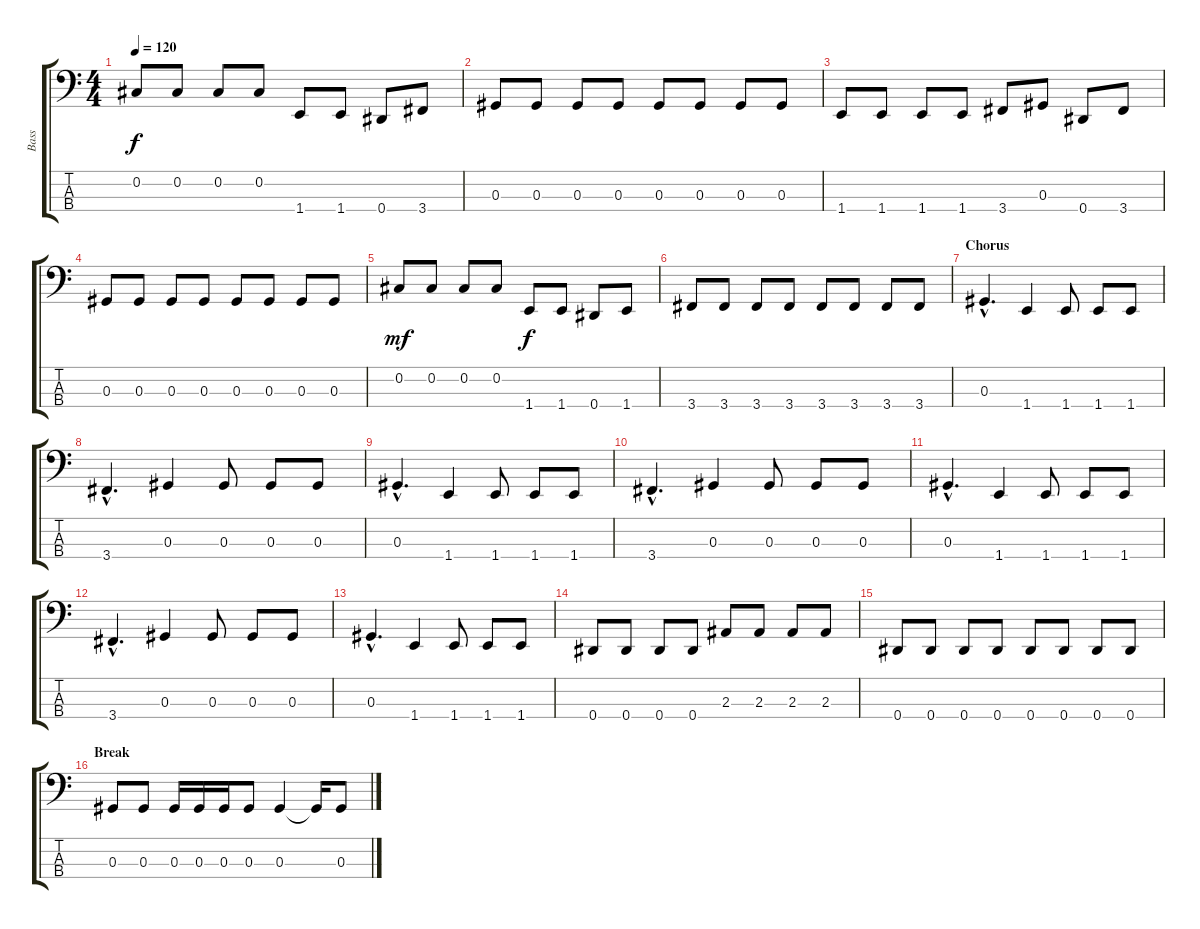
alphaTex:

\track ("Bass" "Bass") {instrument electricbasspick}
\staff {score tabs}
\tuning (Gb2 Db2 Ab1 Eb1) {hide}
\ts (4 4)
\tempo 120
\clef f4
\ks c
0.2.8{dy f} 0.2.8 0.2.8 0.2.8 1.4.8 1.4.8 0.4.8 3.4.8 |
0.3.8 0.3.8 0.3.8 0.3.8 0.3.8 0.3.8 0.3.8 0.3.8 |
1.4.8 1.4.8 1.4.8 1.4.8 3.4.8 0.3.8 0.4.8 3.4.8 |
0.3.8 0.3.8 0.3.8 0.3.8 0.3.8 0.3.8 0.3.8 0.3.8 |
0.2.8{dy mf} 0.2.8 0.2.8 0.2.8 1.4.8{dy f} 1.4.8 0.4.8 1.4.8 |
3.4.8 3.4.8 3.4.8 3.4.8 3.4.8 3.4.8 3.4.8 3.4.8 |
\section ("" "Chorus")
0.3{hac}.4{d} 1.4.4 1.4.8 1.4.8 1.4.8 |
3.4{hac}.4{d} 0.3.4 0.3.8 0.3.8 0.3.8 |
0.3{hac}.4{d} 1.4.4 1.4.8 1.4.8 1.4.8 |
3.4{hac}.4{d} 0.3.4 0.3.8 0.3.8 0.3.8 |
0.3{hac}.4{d} 1.4.4 1.4.8 1.4.8 1.4.8 |
3.4{hac}.4{d} 0.3.4 0.3.8 0.3.8 0.3.8 |
0.3{hac}.4{d} 1.4.4 1.4.8 1.4.8 1.4.8 |
0.4.8 0.4.8 0.4.8 0.4.8 2.3.8 2.3.8 2.3.8 2.3.8 |
0.4.8 0.4.8 0.4.8 0.4.8 0.4.8 0.4.8 0.4.8 0.4.8 |
\section ("" "Break")
0.3.8 0.3.8 0.3.16 0.3.16 0.3.16 0.3.8 0.3.4 0.3{t}.16 0.3.8
